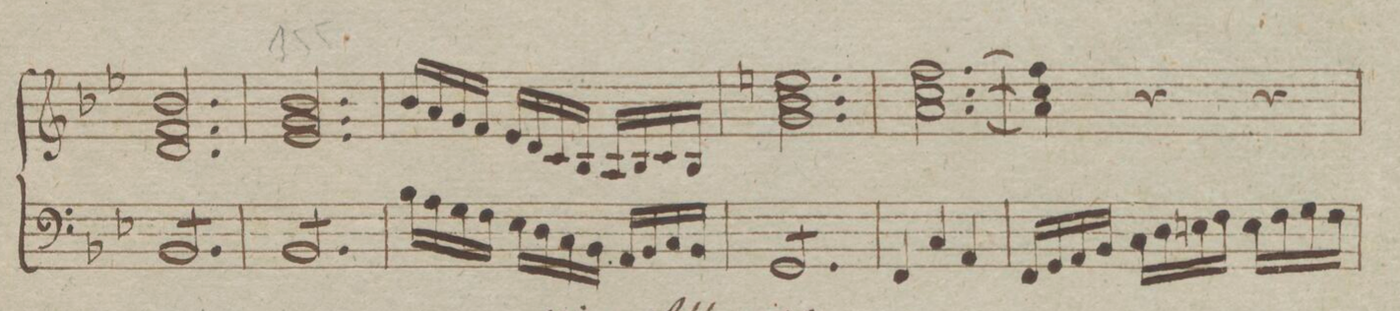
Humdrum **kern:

**kern	**dynam
*I"Organo	*
*clefF4	*
*k[b-e-]	*
*met(c)	*
*M3/4	*
8BB-/L	.
8BB-/	.
8BB-/	.
8BB-/	.
8BB-/	.
8BB-/J	.
=155	=155
8BB-/L	.
8BB-/	.
8BB-/	.
8BB-/	.
8BB-/	.
8BB-/J	.
=156	=156
16B-\LL	.
16A\	.
16G\	.
16F\JJ	.
16E-\LL	.
16D\	.
16C\	.
16BB-\JJ	.
16AA/LL	.
16BB-/	.
16C/	.
16BB-/JJ	.
=157	=157
8GG/L	.
8GG/	.
8GG/	.
8GG/	.
8GG/	.
8GG/J	.
=158	=158
4FF/	.
4C/	.
4AA/	.
=159	=159
16FF/LL	.
16GG/	.
16AA/	.
16BB-/JJ	.
16C\LL	.
16D\	.
16En\	.
16F\JJ	.
16E\LL	.
16F\	.
16G\	.
16F\JJ	.
=160	=160
*-	*-
